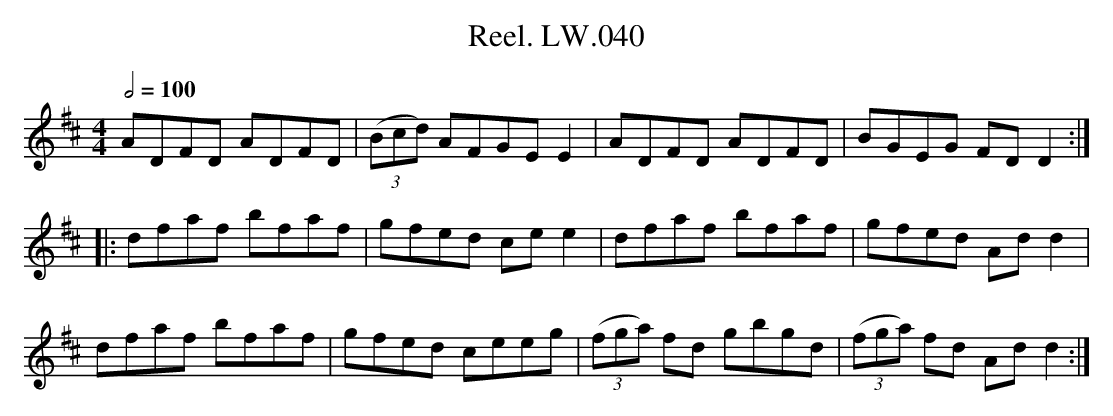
X:1
T:Reel. LW.040
M:4/4
Q:1/2=100
L:1/8
K:D
ADFD ADFD | ((3Bcd) AFGE E2 | ADFD ADFD | BGEG FD D2 :|
|: dfaf bfaf | gfed ce e2 | dfaf bfaf | gfed Ad d2 |
dfaf bfaf | gfed ceeg | ((3fga) fd gbgd | ((3fga) fd Ad d2 :|
